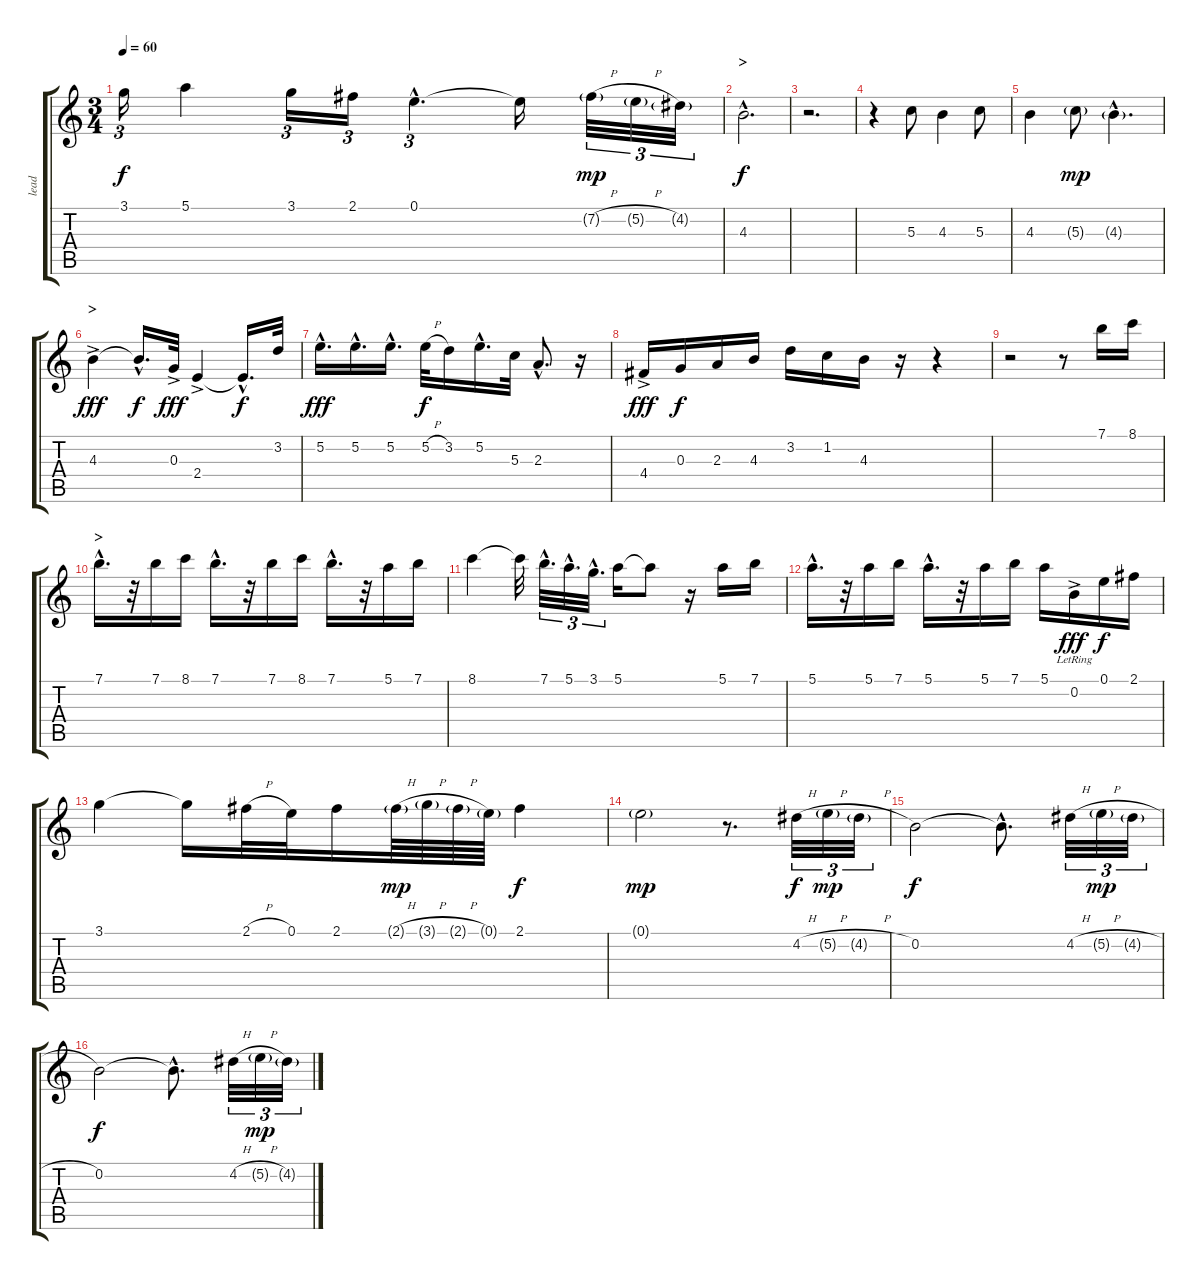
\track ("lead" "lead") {instrument acousticguitarnylon}
\staff {score tabs}
\tuning (E4 B3 G3 D3 A2 E2) {hide}
\ts (3 4)
\tempo 60
\clef g2
\ks c
3.1.16{tu (3 2) dy f} 5.1.4 3.1.16{tu (3 2)} 2.1.16{tu (3 2)} 0.1{hac}.4{d tu (3 2)} 0.1{t}.16 7.2{h g}.32{tu (3 2) dy mp} 5.2{h g}.32{tu (3 2)} 4.2{g}.32{tu (3 2)} |
\section ("" ">")
4.3{hac}.2{d dy f} |
r.2{d} |
r.4 5.3.8 4.3.4 5.3.8 |
4.3.4 5.3{g}.8{dy mp} 4.3{g hac}.4{d} |
\section ("" ">")
4.3{ac}.4{dy fff} 4.3{hac t}.16{d dy f} 0.3{ac}.32{dy fff} 2.4{ac}.4 2.4{hac t}.16{d dy f} 3.2.32 |
5.2{hac}.16{d dy fff} 5.2{hac}.16{d} 5.2{hac}.16{d} 5.2{h}.32{dy f} 3.2.16 5.2{hac}.16{d} 5.3.32 2.3{hac}.8{d} r.16 |
4.4{ac}.16{dy fff} 0.3.16{dy f} 2.3.16 4.3.16 3.2.16 1.2.16 4.3.16 r.16 r.4 |
r.2 r.8 7.1.16 8.1.16 |
\section ("" ">")
7.1{hac}.16{d} r.32 7.1.16 8.1.16 7.1{hac}.16{d} r.32 7.1.16 8.1.16 7.1{hac}.16{d} r.32 5.1.16 7.1.16 |
8.1.4 8.1{t}.32 7.1{hac}.32{d tu (3 2)} 5.1{hac}.32{d tu (3 2)} 3.1{hac}.32{d tu (3 2)} 5.1.16 5.1{t}.8 r.16 5.1.16 7.1.16 |
5.1{hac}.16{d} r.32 5.1.16 7.1.16 5.1{hac}.16{d} r.32 5.1.16 7.1.16 5.1.16 0.2{ac lr}.16{dy fff} 0.1.16{dy f} 2.1.16 |
3.1.4 3.1{t}.16 2.1{h}.32 0.1.32 2.1.16 2.1{h g}.64{dy mp} 3.1{h g}.64 2.1{h g}.64 0.1{g}.64 2.1.4{dy f} |
0.1{g}.2{dy mp} r.8{d} 4.2{h}.32{tu (3 2) dy f} 5.2{h g}.32{tu (3 2) dy mp} 4.2{h g}.32{tu (3 2)} |
0.2.2{dy f} 0.2{hac t}.8{d} 4.2{h}.32{tu (3 2)} 5.2{h g}.32{tu (3 2) dy mp} 4.2{h g}.32{tu (3 2)} |
0.2.2{dy f} 0.2{hac t}.8{d} 4.2{h}.32{tu (3 2)} 5.2{h g}.32{tu (3 2) dy mp} 4.2{h g}.32{tu (3 2)}
